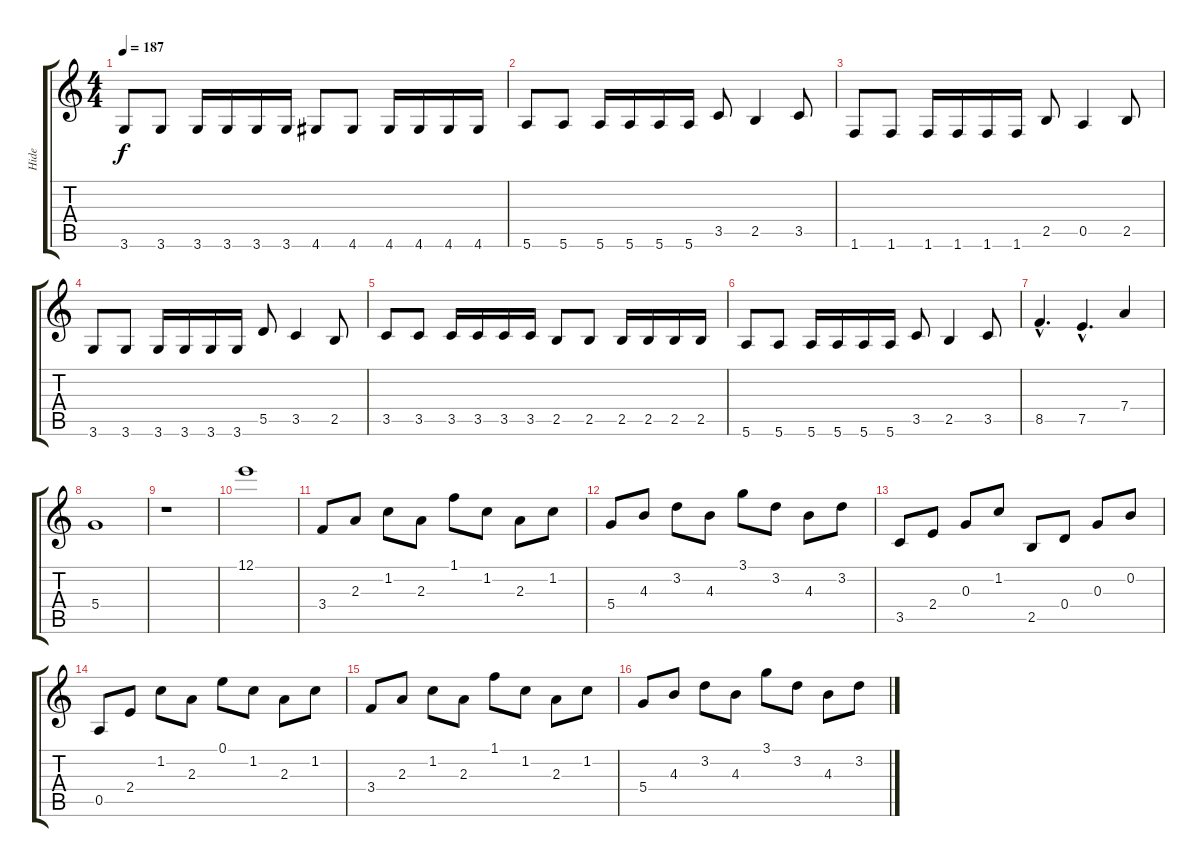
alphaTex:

\track ("Hide" "Hide") {instrument overdrivenguitar}
\staff {score tabs}
\tuning (E4 B3 G3 D3 A2 E2) {hide}
\ts (4 4)
\tempo 187
\clef g2
\ks c
3.6.8{dy f} 3.6.8 3.6.16 3.6.16 3.6.16 3.6.16 4.6.8 4.6.8 4.6.16 4.6.16 4.6.16 4.6.16 |
5.6.8 5.6.8 5.6.16 5.6.16 5.6.16 5.6.16 3.5.8 2.5.4 3.5.8 |
1.6.8 1.6.8 1.6.16 1.6.16 1.6.16 1.6.16 2.5.8 0.5.4 2.5.8 |
3.6.8 3.6.8 3.6.16 3.6.16 3.6.16 3.6.16 5.5.8 3.5.4 2.5.8 |
3.5.8 3.5.8 3.5.16 3.5.16 3.5.16 3.5.16 2.5.8 2.5.8 2.5.16 2.5.16 2.5.16 2.5.16 |
5.6.8 5.6.8 5.6.16 5.6.16 5.6.16 5.6.16 3.5.8 2.5.4 3.5.8 |
8.5{hac}.4{d} 7.5{hac}.4{d} 7.4.4 |
5.4.1 |
r.1 |
12.1.1 |
3.4.8 2.3.8 1.2.8 2.3.8 1.1.8 1.2.8 2.3.8 1.2.8 |
5.4.8 4.3.8 3.2.8 4.3.8 3.1.8 3.2.8 4.3.8 3.2.8 |
3.5.8 2.4.8 0.3.8 1.2.8 2.5.8 0.4.8 0.3.8 0.2.8 |
0.5.8 2.4.8 1.2.8 2.3.8 0.1.8 1.2.8 2.3.8 1.2.8 |
3.4.8 2.3.8 1.2.8 2.3.8 1.1.8 1.2.8 2.3.8 1.2.8 |
5.4.8 4.3.8 3.2.8 4.3.8 3.1.8 3.2.8 4.3.8 3.2.8
